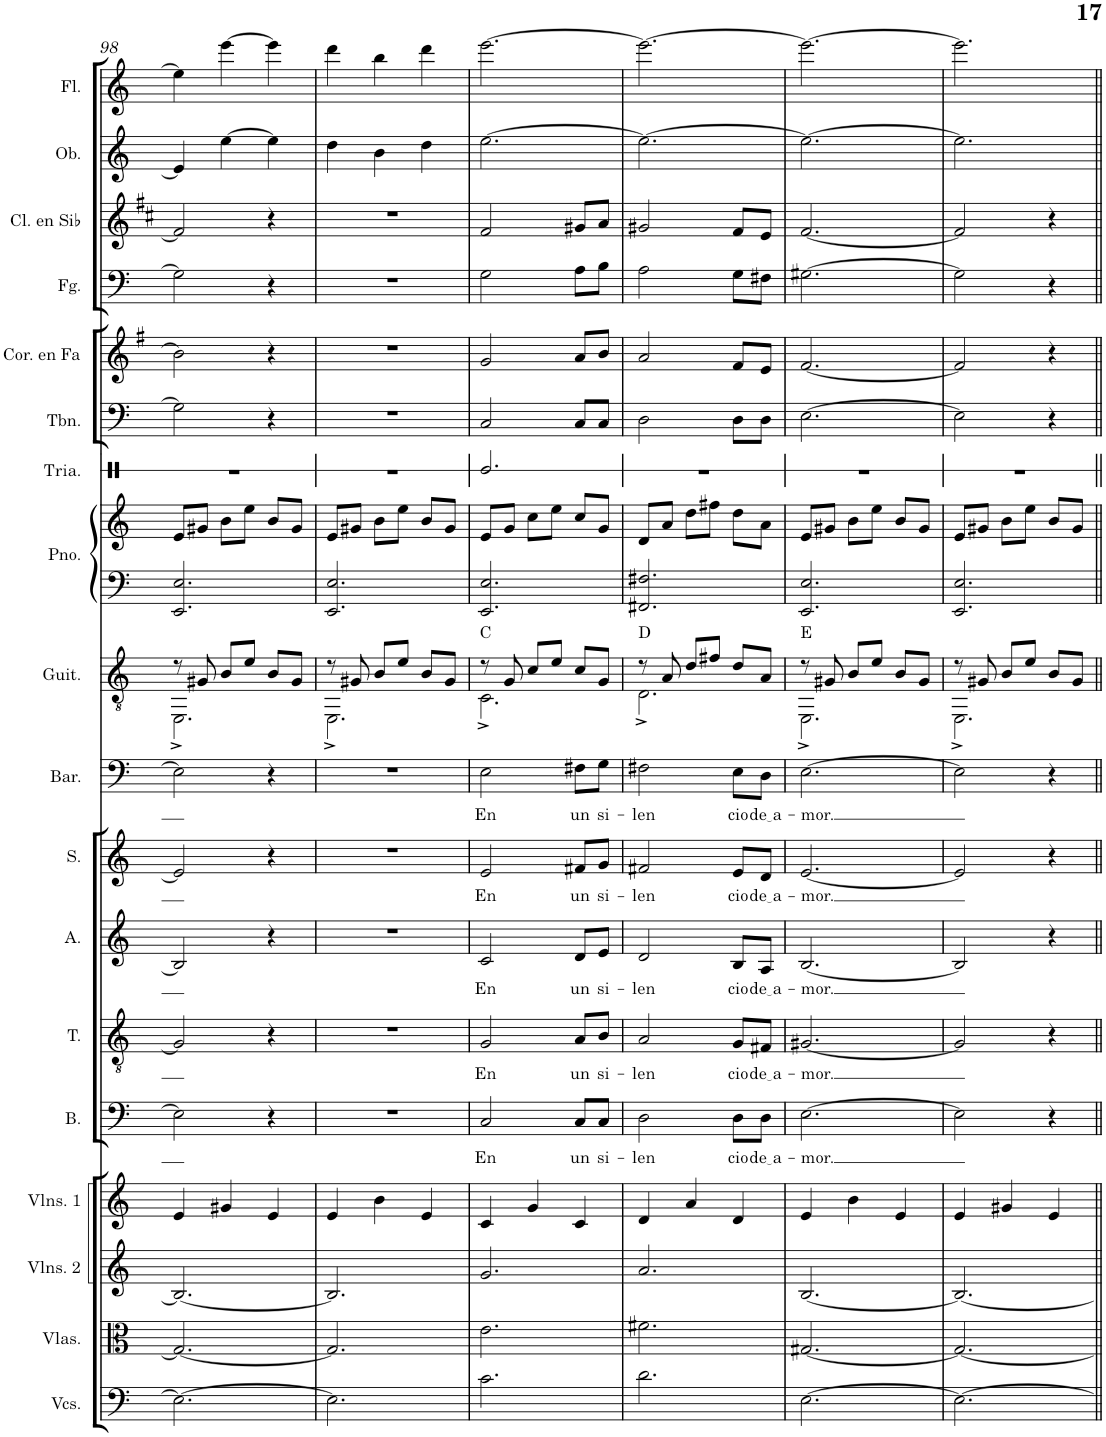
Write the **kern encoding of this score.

**kern	**kern	**kern	**kern	**kern	**text	**kern	**text	**kern	**text	**kern	**text	**kern	**text	**kern	**harte	**kern	**kern	**kern	**kern	**kern	**kern	**kern	**kern	**kern
*part18	*part17	*part16	*part15	*part14	*part14	*part13	*part13	*part12	*part12	*part11	*part11	*part10	*part10	*part9	*part9	*part8	*part8	*part7	*part6	*part5	*part4	*part3	*part2	*part1
*staff19	*staff18	*staff17	*staff16	*staff15	*staff15	*staff14	*staff14	*staff13	*staff13	*staff12	*staff12	*staff11	*staff11	*staff10	*	*staff9	*staff8	*staff7	*staff6	*staff5	*staff4	*staff3	*staff2	*staff1
*I"Violonchelos	*I"Violas	*I"Violines 2	*I"Violines 1	*I"Bajo	*	*I"Tenor	*	*I"Alto	*	*I"Soprano	*	*I"Barítono	*	*I"Guitarra	*	*I"Piano	*	*I"Triángulo	*I"Trombón	*I"Corno en Fa	*I"Fagot	*I"Clarinete en Sib	*I"Oboe	*I"Flauta
*I'Vcs.	*I'Vlas.	*I'Vlns. 2	*I'Vlns. 1	*I'B.	*	*I'T.	*	*I'A.	*	*I'S.	*	*I'Bar.	*	*I'Guit.	*	*I'Pno.	*	*	*I'Tbn.	*I'Cor. en Fa	*I'Fg.	*I'Cl. en Sib	*I'Ob.	*I'Fl.
!!LO:PB:g=z
*clefF4	*clefC3	*clefG2	*clefG2	*clefF4	*	*clefGv2	*	*clefG2	*	*clefG2	*	*clefF4	*	*clefGv2	*	*clefF4	*clefG2	*clefX	*clefF4	*clefG2	*clefF4	*clefG2	*clefG2	*clefG2
*	*	*	*	*	*	*	*	*	*	*	*	*	*	*	*	*	*	*	*	*Trd4c7	*	*Trd1c2	*	*
*k[]	*k[]	*k[]	*k[]	*k[]	*	*k[]	*	*k[]	*	*k[]	*	*k[]	*	*k[]	*	*k[]	*k[]	*k[]	*k[]	*k[f#]	*k[]	*k[f#c#]	*k[]	*k[]
*M3/4	*M3/4	*M3/4	*M3/4	*M3/4	*	*M3/4	*	*M3/4	*	*M3/4	*	*M3/4	*	*M3/4	*	*M3/4	*M3/4	*M3/4	*M3/4	*M3/4	*M3/4	*M3/4	*M3/4	*M3/4
=98	=98	=98	=98	=98	=98	=98	=98	=98	=98	=98	=98	=98	=98	=98	=98	=98	=98	=98	=98	=98	=98	=98	=98	=98
*	*	*	*	*	*	*	*	*	*	*	*	*	*	*^	*	*	*	*	*	*	*	*	*	*
2.E\_	2.G#/_	2.B/_	4e/	2E\]	.	2G#/]	.	2B/]	.	2e/]	.	2E\]	.	8r	2.EE^\	.	2.EE/ 2.E/	8e/L	2.r	2G#\]	2b\]	2G#\]	2f#/]	4e/]	4ee\]
.	.	.	.	.	.	.	.	.	.	.	.	.	.	8G#X/	.	.	.	8g#X/J	.	.	.	.	.	.	.
.	.	.	4g#X/	.	.	.	.	.	.	.	.	.	.	8B/L	.	.	.	8b\L	.	.	.	.	.	[4ee\	[4eee\
.	.	.	.	.	.	.	.	.	.	.	.	.	.	8e/J	.	.	.	8ee\J	.	.	.	.	.	.	.
.	.	.	4e/	4r	.	4r	.	4r	.	4r	.	4r	.	8B/L	.	.	.	8b/L	.	4r	4r	4r	4r	4ee\]	4eee\]
.	.	.	.	.	.	.	.	.	.	.	.	.	.	8G#/J	.	.	.	8g#/J	.	.	.	.	.	.	.
=99	=99	=99	=99	=99	=99	=99	=99	=99	=99	=99	=99	=99	=99	=99	=99	=99	=99	=99	=99	=99	=99	=99	=99	=99	=99
2.E\]	2.G#/]	2.B/]	4e/	2.r	.	2.r	.	2.r	.	2.r	.	2.r	.	8r	2.EE^\	.	2.EE/ 2.E/	8e/L	2.r	2.r	2.r	2.r	2.r	4dd\	4ddd\
.	.	.	.	.	.	.	.	.	.	.	.	.	.	8G#X/	.	.	.	8g#X/J	.	.	.	.	.	.	.
.	.	.	4b\	.	.	.	.	.	.	.	.	.	.	8B/L	.	.	.	8b\L	.	.	.	.	.	4b\	4bb\
.	.	.	.	.	.	.	.	.	.	.	.	.	.	8e/J	.	.	.	8ee\J	.	.	.	.	.	.	.
.	.	.	4e/	.	.	.	.	.	.	.	.	.	.	8B/L	.	.	.	8b/L	.	.	.	.	.	4dd\	4ddd\
.	.	.	.	.	.	.	.	.	.	.	.	.	.	8G#/J	.	.	.	8g#/J	.	.	.	.	.	.	.
=100	=100	=100	=100	=100	=100	=100	=100	=100	=100	=100	=100	=100	=100	=100	=100	=100	=100	=100	=100	=100	=100	=100	=100	=100	=100
!	!	!	!	!	!LO:LY:b	!	!LO:LY:b	!	!LO:LY:b	!	!LO:LY:b	!	!LO:LY:b	!	!	!	!	!	!	!	!	!	!	!	!
2.c\	2.e\	2.g/	4c/	2C/	En	2G/	-En	2c/	En	2e/	En	2E\	En	8r	2.C^\	C:maj	2.EE/ 2.E/	8e/L	2.Re/	2C/	2g/	2G\	2f#/	[2.ee\	[2.eee\
.	.	.	.	.	.	.	.	.	.	.	.	.	.	8G/	.	.	.	8g/J	.	.	.	.	.	.	.
.	.	.	4g/	.	.	.	.	.	.	.	.	.	.	8c/L	.	.	.	8cc\L	.	.	.	.	.	.	.
.	.	.	.	.	.	.	.	.	.	.	.	.	.	8e/J	.	.	.	8ee\J	.	.	.	.	.	.	.
!	!	!	!	!	!LO:LY:b	!	!LO:LY:b	!	!LO:LY:b	!	!LO:LY:b	!	!LO:LY:b	!	!	!	!	!	!	!	!	!	!	!	!
.	.	.	4c/	8C/L	un	8A/L	un	8d/L	un	8f#X/L	un	8F#X\L	un	8c/L	.	.	.	8cc/L	.	8C/L	8a/L	8A\L	8g#X/L	.	.
!	!	!	!	!	!LO:LY:b	!	!LO:LY:b	!	!LO:LY:b	!	!LO:LY:b	!	!LO:LY:b	!	!	!	!	!	!	!	!	!	!	!	!
.	.	.	.	8C/J	si-	8B/J	si-	8e/J	si-	8g/J	si-	8G\J	si-	8G/J	.	.	.	8g/J	.	8C/J	8b/J	8B\J	8a/J	.	.
=101	=101	=101	=101	=101	=101	=101	=101	=101	=101	=101	=101	=101	=101	=101	=101	=101	=101	=101	=101	=101	=101	=101	=101	=101	=101
!	!	!	!	!	!LO:LY:b	!	!LO:LY:b	!	!LO:LY:b	!	!LO:LY:b	!	!LO:LY:b	!	!	!	!	!	!	!	!	!	!	!	!
2.d\	2.f#X\	2.a/	4d/	2D\	-len	2A/	-len	2d/	-len	2f#X/	-len	2F#X\	-len	8r	2.D^\	D:maj	2.FF#X/ 2.F#X/	8d/L	2.r	2D\	2a/	2A\	2g#X/	2.ee\_	2.eee\_
.	.	.	.	.	.	.	.	.	.	.	.	.	.	8A/	.	.	.	8a/J	.	.	.	.	.	.	.
.	.	.	4a/	.	.	.	.	.	.	.	.	.	.	8d/L	.	.	.	8dd\L	.	.	.	.	.	.	.
.	.	.	.	.	.	.	.	.	.	.	.	.	.	8f#X/J	.	.	.	8ff#X\J	.	.	.	.	.	.	.
!	!	!	!	!	!LO:LY:b	!	!LO:LY:b	!	!LO:LY:b	!	!LO:LY:b	!	!LO:LY:b	!	!	!	!	!	!	!	!	!	!	!	!
.	.	.	4d/	8D\L	cio	8G/L	cio	8B/L	cio	8e/L	cio	8E\L	cio	8d/L	.	.	.	8dd\L	.	8D\L	8f#/L	8G\L	8f#/L	.	.
!	!	!	!	!	!LO:LY:b	!	!LO:LY:b	!	!LO:LY:b	!	!LO:LY:b	!	!LO:LY:b	!	!	!	!	!	!	!	!	!	!	!	!
.	.	.	.	8D\J	de a	8F#X/J	de a	8A/J	de a	8d/J	de a	8D\J	de a	8A/J	.	.	.	8a\J	.	8D\J	8e/J	8F#X\J	8e/J	.	.
=102	=102	=102	=102	=102	=102	=102	=102	=102	=102	=102	=102	=102	=102	=102	=102	=102	=102	=102	=102	=102	=102	=102	=102	=102	=102
!	!	!	!	!	!LO:LY:b	!	!LO:LY:b	!	!LO:LY:b	!	!LO:LY:b	!	!LO:LY:b	!	!	!	!	!	!	!	!	!	!	!	!
[2.E\	[2.G#X/	[2.B/	4e/	[2.E\	-mor.	[2.G#X/	-mor.	[2.B/	-mor.	[2.e/	-mor.	[2.E\	-mor.	8r	2.EE^\	E:maj	2.EE/ 2.E/	8e/L	2.r	[2.E\	[2.f#/	[2.G#X\	[2.f#/	2.ee\_	2.eee\_
.	.	.	.	.	.	.	.	.	.	.	.	.	.	8G#X/	.	.	.	8g#X/J	.	.	.	.	.	.	.
.	.	.	4b\	.	.	.	.	.	.	.	.	.	.	8B/L	.	.	.	8b\L	.	.	.	.	.	.	.
.	.	.	.	.	.	.	.	.	.	.	.	.	.	8e/J	.	.	.	8ee\J	.	.	.	.	.	.	.
.	.	.	4e/	.	.	.	.	.	.	.	.	.	.	8B/L	.	.	.	8b/L	.	.	.	.	.	.	.
.	.	.	.	.	.	.	.	.	.	.	.	.	.	8G#/J	.	.	.	8g#/J	.	.	.	.	.	.	.
=103	=103	=103	=103	=103	=103	=103	=103	=103	=103	=103	=103	=103	=103	=103	=103	=103	=103	=103	=103	=103	=103	=103	=103	=103	=103
2.E\_	2.G#/_	2.B/_	4e/	2E\]	.	2G#/]	.	2B/]	.	2e/]	.	2E\]	.	8r	2.EE^\	.	2.EE/ 2.E/	8e/L	2.r	2E\]	2f#/]	2G#\]	2f#/]	2.ee\]	2.eee\]
.	.	.	.	.	.	.	.	.	.	.	.	.	.	8G#X/	.	.	.	8g#X/J	.	.	.	.	.	.	.
.	.	.	4g#X/	.	.	.	.	.	.	.	.	.	.	8B/L	.	.	.	8b\L	.	.	.	.	.	.	.
.	.	.	.	.	.	.	.	.	.	.	.	.	.	8e/J	.	.	.	8ee\J	.	.	.	.	.	.	.
.	.	.	4e/	4r	.	4r	.	4r	.	4r	.	4r	.	8B/L	.	.	.	8b/L	.	4r	4r	4r	4r	.	.
.	.	.	.	.	.	.	.	.	.	.	.	.	.	8G#/J	.	.	.	8g#/J	.	.	.	.	.	.	.
*	*	*	*	*	*	*	*	*	*	*	*	*	*	*v	*v	*	*	*	*	*	*	*	*	*	*
=||	=||	=||	=||	=||	=||	=||	=||	=||	=||	=||	=||	=||	=||	=||	=||	=||	=||	=||	=||	=||	=||	=||	=||	=||
*-	*-	*-	*-	*-	*-	*-	*-	*-	*-	*-	*-	*-	*-	*-	*-	*-	*-	*-	*-	*-	*-	*-	*-	*-
